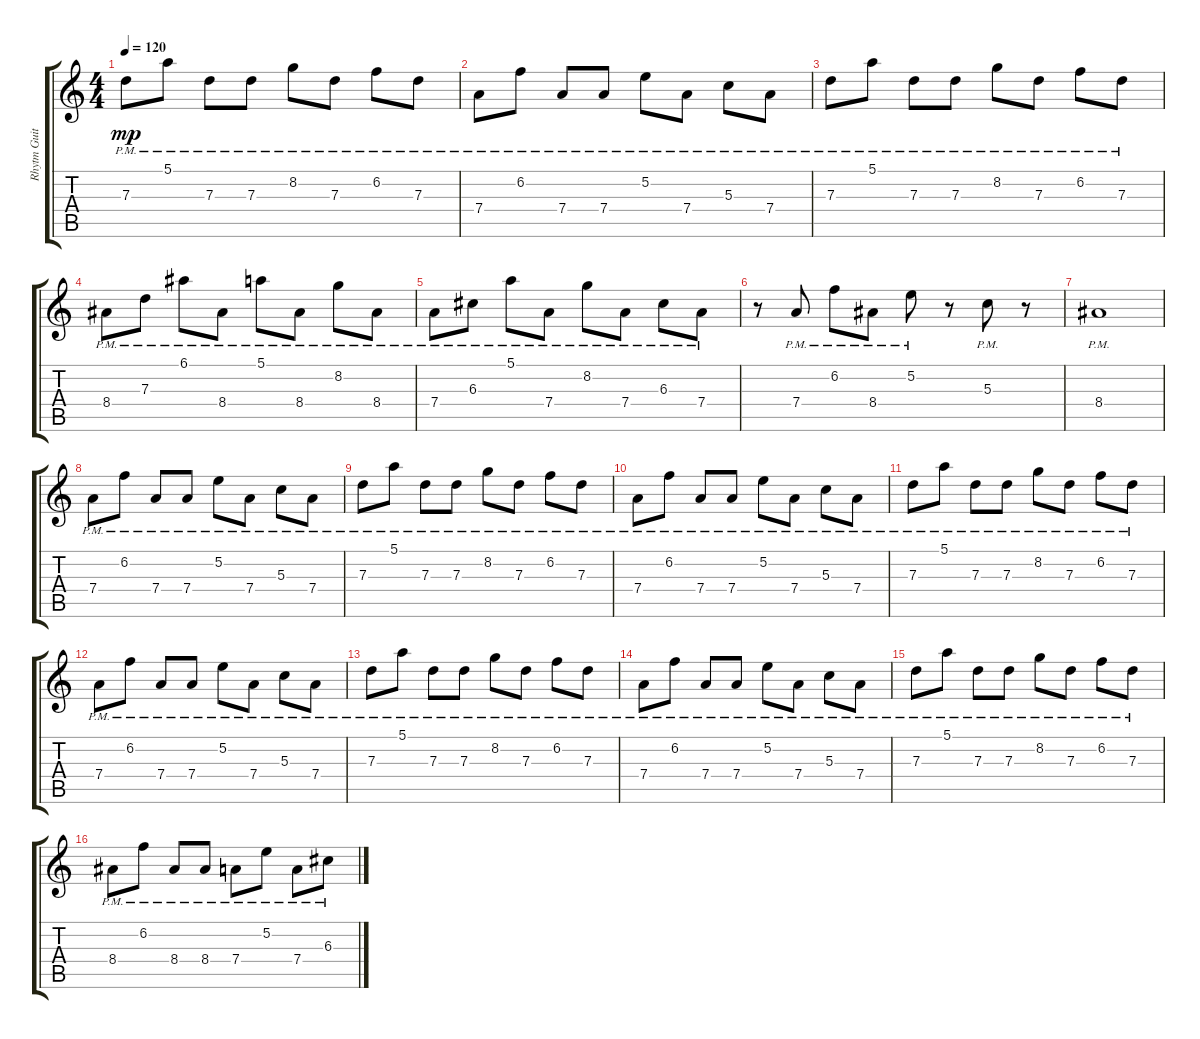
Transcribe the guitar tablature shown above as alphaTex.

\track ("Rhytm Guitar 1" "Rhytm Guit") {instrument electricguitarmuted}
\staff {score tabs}
\tuning (E4 B3 G3 D3 A2 E2) {hide}
\ts (4 4)
\tempo 120
\clef g2
\ks c
7.3{pm}.8{dy mp} 5.1{pm}.8 7.3{pm}.8 7.3{pm}.8 8.2{pm}.8 7.3{pm}.8 6.2{pm}.8 7.3{pm}.8 |
7.4{pm}.8 6.2{pm}.8 7.4{pm}.8 7.4{pm}.8 5.2{pm}.8 7.4{pm}.8 5.3{pm}.8 7.4{pm}.8 |
7.3{pm}.8 5.1{pm}.8 7.3{pm}.8 7.3{pm}.8 8.2{pm}.8 7.3{pm}.8 6.2{pm}.8 7.3{pm}.8 |
8.4{pm}.8 7.3{pm}.8 6.1{pm}.8 8.4{pm}.8 5.1{pm}.8 8.4{pm}.8 8.2{pm}.8 8.4{pm}.8 |
7.4{pm}.8 6.3{pm}.8 5.1{pm}.8 7.4{pm}.8 8.2{pm}.8 7.4{pm}.8 6.3{pm}.8 7.4{pm}.8 |
r.8 7.4{pm}.8 6.2{pm}.8 8.4{pm}.8 5.2{pm}.8 r.8 5.3{pm}.8 r.8 |
8.4{pm}.1 |
7.4{pm}.8 6.2{pm}.8 7.4{pm}.8 7.4{pm}.8 5.2{pm}.8 7.4{pm}.8 5.3{pm}.8 7.4{pm}.8 |
7.3{pm}.8 5.1{pm}.8 7.3{pm}.8 7.3{pm}.8 8.2{pm}.8 7.3{pm}.8 6.2{pm}.8 7.3{pm}.8 |
7.4{pm}.8 6.2{pm}.8 7.4{pm}.8 7.4{pm}.8 5.2{pm}.8 7.4{pm}.8 5.3{pm}.8 7.4{pm}.8 |
7.3{pm}.8 5.1{pm}.8 7.3{pm}.8 7.3{pm}.8 8.2{pm}.8 7.3{pm}.8 6.2{pm}.8 7.3{pm}.8 |
7.4{pm}.8 6.2{pm}.8 7.4{pm}.8 7.4{pm}.8 5.2{pm}.8 7.4{pm}.8 5.3{pm}.8 7.4{pm}.8 |
7.3{pm}.8 5.1{pm}.8 7.3{pm}.8 7.3{pm}.8 8.2{pm}.8 7.3{pm}.8 6.2{pm}.8 7.3{pm}.8 |
7.4{pm}.8 6.2{pm}.8 7.4{pm}.8 7.4{pm}.8 5.2{pm}.8 7.4{pm}.8 5.3{pm}.8 7.4{pm}.8 |
7.3{pm}.8 5.1{pm}.8 7.3{pm}.8 7.3{pm}.8 8.2{pm}.8 7.3{pm}.8 6.2{pm}.8 7.3{pm}.8 |
8.4{pm}.8 6.2{pm}.8 8.4{pm}.8 8.4{pm}.8 7.4{pm}.8 5.2{pm}.8 7.4{pm}.8 6.3{pm}.8
